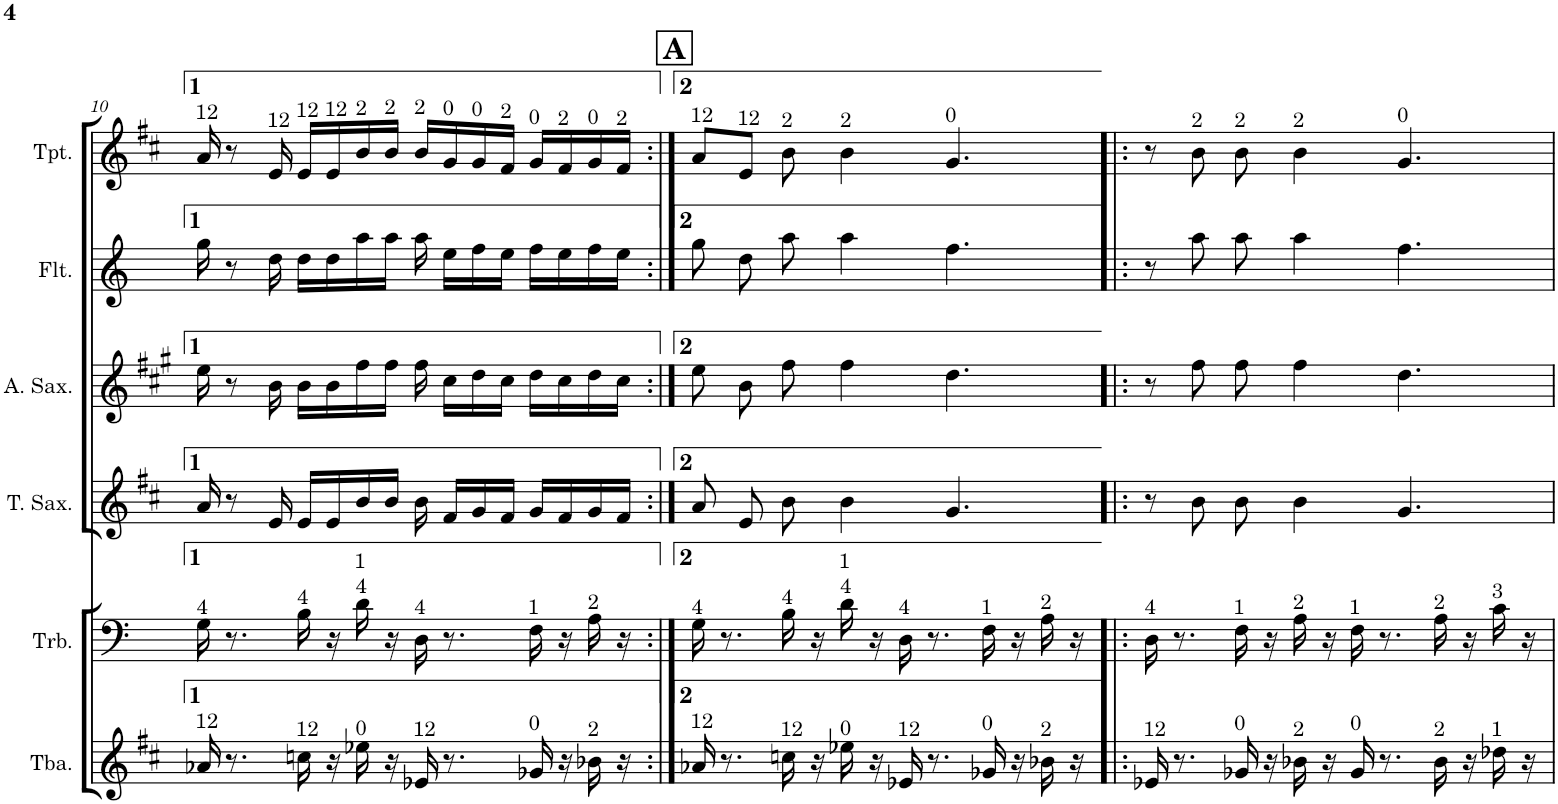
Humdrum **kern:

**kern	**kern	**kern	**kern	**kern	**kern
*part6	*part5	*part4	*part3	*part2	*part1
*staff6	*staff5	*staff4	*staff3	*staff2	*staff1
*I"Tuba	*I"Trombone	*I"Tenor Saxophone	*I"Alto Saxophone	*I"Flute	*I"Trumpet
*I'Tba.	*I'Trb.	*I'T. Sax.	*I'A. Sax.	*I'Flt.	*I'Tpt.
!!LO:PB:g=z
*clefG2	*clefF4	*clefG2	*clefG2	*clefG2	*clefG2
*Trd15c25	*	*Trd8c14	*Trd5c9	*	*Trd1c2
*k[f#c#]	*k[]	*k[f#c#]	*k[f#c#g#]	*k[]	*k[f#c#]
*M4/4	*M4/4	*M4/4	*M4/4	*M4/4	*M4/4
=10	=10	=10	=10	=10	=10
!	!	!	!	!	!LO:TX:a:t=12
!	!LO:TX:a:t=4	!	!	!	!
!LO:TX:a:t=12	!	!	!	!	!
16a-X/	16G\	16a/	16ee\	16gg\	16a/
8.r	8.r	8r	8r	8r	8r
!	!	!	!	!	!LO:TX:a:t=12
.	.	16e/	16b\	16dd\	16e/
!	!	!	!	!	!LO:TX:a:t=12
!	!LO:TX:a:t=4	!	!	!	!
!LO:TX:a:t=12	!	!	!	!	!
16ccn\	16B\	16e/LL	16b\LL	16dd\LL	16e/LL
!	!	!	!	!	!LO:TX:a:t=12
16r	16r	16e/	16b\	16dd\	16e/
!	!	!	!	!	!LO:TX:a:t=2
!	!LO:TX:a:t=1	!	!	!	!
!	!LO:TX:a:t=4	!	!	!	!
!LO:TX:a:t=0	!	!	!	!	!
16ee-X\	16d\	16b/	16ff#\	16aa\	16b/
!	!	!	!	!	!LO:TX:a:t=2
16r	16r	16b/JJ	16ff#\JJ	16aa\JJ	16b/JJ
!	!	!	!	!	!LO:TX:a:t=2
!	!LO:TX:a:t=4	!	!	!	!
!LO:TX:a:t=12	!	!	!	!	!
16e-X/	16D\	16b\	16ff#\	16aa\	16b/LL
!	!	!	!	!	!LO:TX:a:t=0
8.r	8.r	16f#/LL	16cc#\LL	16ee\LL	16g/
!	!	!	!	!	!LO:TX:a:t=0
.	.	16g/	16dd\	16ff\	16g/
!	!	!	!	!	!LO:TX:a:t=2
.	.	16f#/JJ	16cc#\JJ	16ee\JJ	16f#/JJ
!	!	!	!	!	!LO:TX:a:t=0
!	!LO:TX:a:t=1	!	!	!	!
!LO:TX:a:t=0	!	!	!	!	!
16g-X/	16F\	16g/LL	16dd\LL	16ff\LL	16g/LL
!	!	!	!	!	!LO:TX:a:t=2
16r	16r	16f#/	16cc#\	16ee\	16f#/
!	!	!	!	!	!LO:TX:a:t=0
!	!LO:TX:a:t=2	!	!	!	!
!LO:TX:a:t=2	!	!	!	!	!
16b-X\	16A\	16g/	16dd\	16ff\	16g/
!	!	!	!	!	!LO:TX:a:t=2
16r	16r	16f#/JJ	16cc#\JJ	16ee\JJ	16f#/JJ
!!LO:REH:place=s1:a:B:cj:fs=14:t=A
=11:|!	=11:|!	=11:|!	=11:|!	=11:|!	=11:|!
!	!	!	!	!	!LO:TX:a:t=12
!	!LO:TX:a:t=4	!	!	!	!
!LO:TX:a:t=12	!	!	!	!	!
16a-X/	16G\	8a/	8ee\	8gg\	8a/L
8.r	8.r	.	.	.	.
!	!	!	!	!	!LO:TX:a:t=12
.	.	8e/	8b\	8dd\	8e/J
!	!	!	!	!	!LO:TX:a:t=2
!	!LO:TX:a:t=4	!	!	!	!
!LO:TX:a:t=12	!	!	!	!	!
16ccn\	16B\	8b\	8ff#\	8aa\	8b\
16r	16r	.	.	.	.
!	!	!	!	!	!LO:TX:a:t=2
!	!LO:TX:a:t=1	!	!	!	!
!	!LO:TX:a:t=4	!	!	!	!
!LO:TX:a:t=0	!	!	!	!	!
16ee-X\	16d\	4b\	4ff#\	4aa\	4b\
16r	16r	.	.	.	.
!	!LO:TX:a:t=4	!	!	!	!
!LO:TX:a:t=12	!	!	!	!	!
16e-X/	16D\	.	.	.	.
8.r	8.r	.	.	.	.
!	!	!	!	!	!LO:TX:a:t=0
.	.	4.g/	4.dd\	4.ff\	4.g/
!	!LO:TX:a:t=1	!	!	!	!
!LO:TX:a:t=0	!	!	!	!	!
16g-X/	16F\	.	.	.	.
16r	16r	.	.	.	.
!	!LO:TX:a:t=2	!	!	!	!
!LO:TX:a:t=2	!	!	!	!	!
16b-X\	16A\	.	.	.	.
16r	16r	.	.	.	.
=12!|:	=12!|:	=12!|:	=12!|:	=12!|:	=12!|:
!	!LO:TX:a:t=4	!	!	!	!
!LO:TX:a:t=12	!	!	!	!	!
16e-X/	16D\	8r	8r	8r	8r
8.r	8.r	.	.	.	.
!	!	!	!	!	!LO:TX:a:t=2
.	.	8b\	8ff#\	8aa\	8b\
!	!	!	!	!	!LO:TX:a:t=2
!	!LO:TX:a:t=1	!	!	!	!
!LO:TX:a:t=0	!	!	!	!	!
16g-X/	16F\	8b\	8ff#\	8aa\	8b\
16r	16r	.	.	.	.
!	!	!	!	!	!LO:TX:a:t=2
!	!LO:TX:a:t=2	!	!	!	!
!LO:TX:a:t=2	!	!	!	!	!
16b-X\	16A\	4b\	4ff#\	4aa\	4b\
16r	16r	.	.	.	.
!	!LO:TX:a:t=1	!	!	!	!
!LO:TX:a:t=0	!	!	!	!	!
16g-/	16F\	.	.	.	.
8.r	8.r	.	.	.	.
!	!	!	!	!	!LO:TX:a:t=0
.	.	4.g/	4.dd\	4.ff\	4.g/
!	!LO:TX:a:t=2	!	!	!	!
!LO:TX:a:t=2	!	!	!	!	!
16b-\	16A\	.	.	.	.
16r	16r	.	.	.	.
!	!LO:TX:a:t=3	!	!	!	!
!LO:TX:a:t=1	!	!	!	!	!
16dd-X\	16c\	.	.	.	.
16r	16r	.	.	.	.
=	=	=	=	=	=
*-	*-	*-	*-	*-	*-
